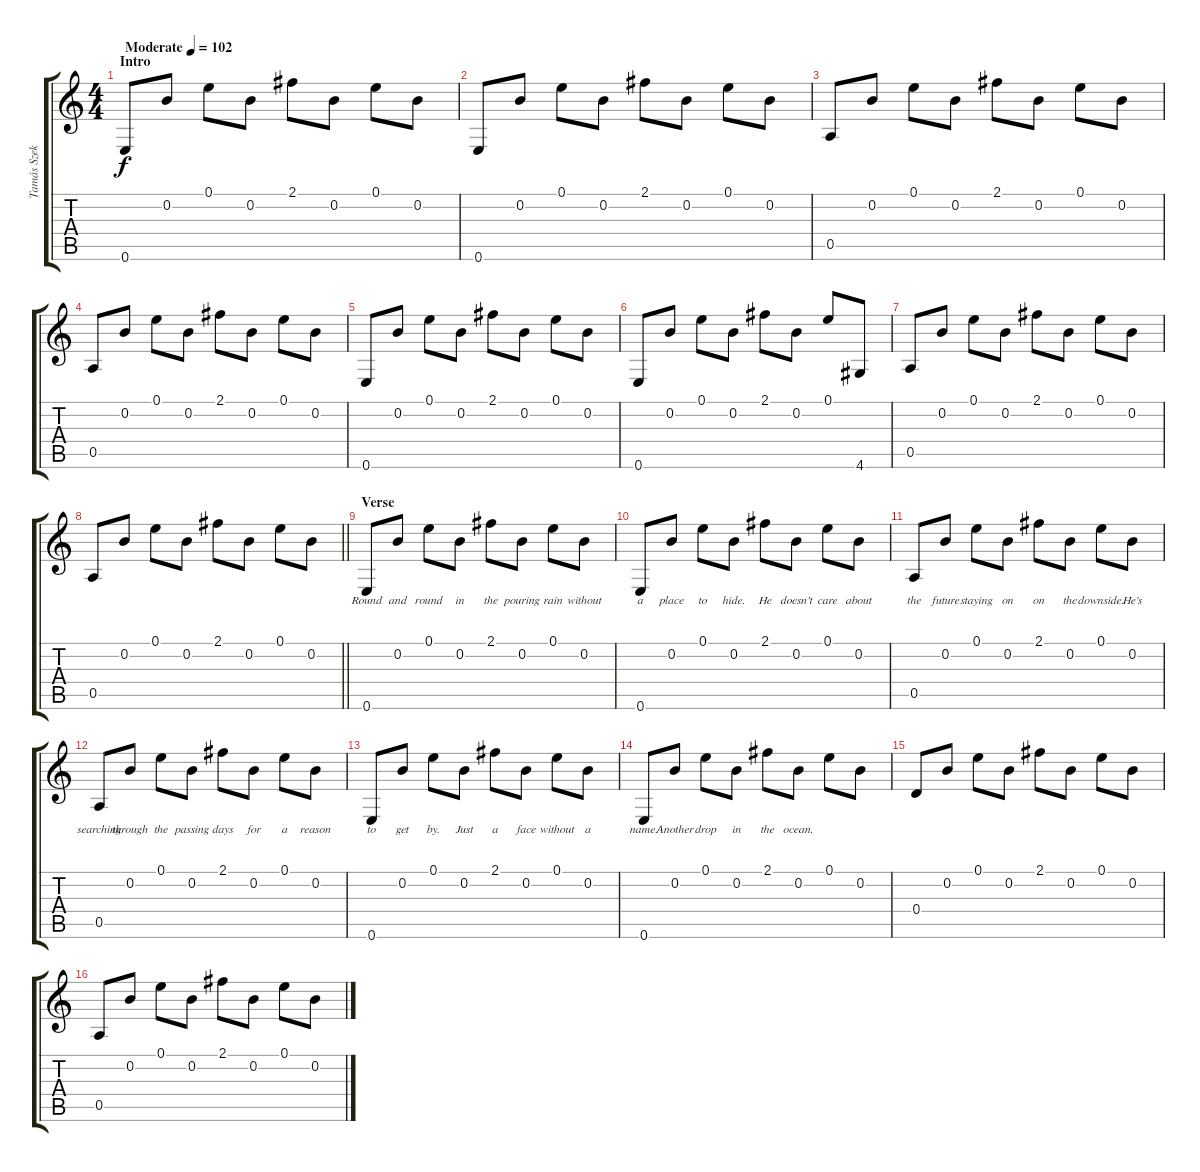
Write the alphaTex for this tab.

\track ("Tamás Szekeres - Acoustic (Left)" "Tamás Szek") {instrument acousticguitarsteel}
\staff {score tabs}
\tuning (E4 B3 G3 D3 A2 E2) {hide}
\ts (4 4)
\section ("" "Intro")
\tempo (102 "Moderate")
\clef g2
\ks c
0.6.8{dy f instrument acousticguitarsteel} 0.2.8 0.1.8 0.2.8 2.1.8 0.2.8 0.1.8 0.2.8 |
0.6.8 0.2.8 0.1.8 0.2.8 2.1.8 0.2.8 0.1.8 0.2.8 |
0.5.8 0.2.8 0.1.8 0.2.8 2.1.8 0.2.8 0.1.8 0.2.8 |
0.5.8 0.2.8 0.1.8 0.2.8 2.1.8 0.2.8 0.1.8 0.2.8 |
0.6.8 0.2.8 0.1.8 0.2.8 2.1.8 0.2.8 0.1.8 0.2.8 |
0.6.8 0.2.8 0.1.8 0.2.8 2.1.8 0.2.8 0.1.8 4.6.8 |
0.5.8 0.2.8 0.1.8 0.2.8 2.1.8 0.2.8 0.1.8 0.2.8 |
\barLineRight lightlight
0.5.8 0.2.8 0.1.8 0.2.8 2.1.8 0.2.8 0.1.8 0.2.8 |
\section ("" "Verse")
0.6.8{lyrics (0 "Round") lyrics (1 "") lyrics (2 "") lyrics (3 "") lyrics (4 "")} 0.2.8{lyrics (0 "and") lyrics (1 "") lyrics (2 "") lyrics (3 "") lyrics (4 "")} 0.1.8{lyrics (0 "round") lyrics (1 "") lyrics (2 "") lyrics (3 "") lyrics (4 "")} 0.2.8{lyrics (0 "in") lyrics (1 "") lyrics (2 "") lyrics (3 "") lyrics (4 "")} 2.1.8{lyrics (0 "the") lyrics (1 "") lyrics (2 "") lyrics (3 "") lyrics (4 "")} 0.2.8{lyrics (0 "pouring") lyrics (1 "") lyrics (2 "") lyrics (3 "") lyrics (4 "")} 0.1.8{lyrics (0 "rain") lyrics (1 "") lyrics (2 "") lyrics (3 "") lyrics (4 "")} 0.2.8{lyrics (0 "without") lyrics (1 "") lyrics (2 "") lyrics (3 "") lyrics (4 "")} |
0.6.8{lyrics (0 "a") lyrics (1 "") lyrics (2 "") lyrics (3 "") lyrics (4 "")} 0.2.8{lyrics (0 "place") lyrics (1 "") lyrics (2 "") lyrics (3 "") lyrics (4 "")} 0.1.8{lyrics (0 "to") lyrics (1 "") lyrics (2 "") lyrics (3 "") lyrics (4 "")} 0.2.8{lyrics (0 "hide.") lyrics (1 "") lyrics (2 "") lyrics (3 "") lyrics (4 "")} 2.1.8{lyrics (0 "He") lyrics (1 "") lyrics (2 "") lyrics (3 "") lyrics (4 "")} 0.2.8{lyrics (0 "doesn’t") lyrics (1 "") lyrics (2 "") lyrics (3 "") lyrics (4 "")} 0.1.8{lyrics (0 "care") lyrics (1 "") lyrics (2 "") lyrics (3 "") lyrics (4 "")} 0.2.8{lyrics (0 "about") lyrics (1 "") lyrics (2 "") lyrics (3 "") lyrics (4 "")} |
0.5.8{lyrics (0 "the") lyrics (1 "") lyrics (2 "") lyrics (3 "") lyrics (4 "")} 0.2.8{lyrics (0 "future") lyrics (1 "") lyrics (2 "") lyrics (3 "") lyrics (4 "")} 0.1.8{lyrics (0 "staying") lyrics (1 "") lyrics (2 "") lyrics (3 "") lyrics (4 "")} 0.2.8{lyrics (0 "on") lyrics (1 "") lyrics (2 "") lyrics (3 "") lyrics (4 "")} 2.1.8{lyrics (0 "on") lyrics (1 "") lyrics (2 "") lyrics (3 "") lyrics (4 "")} 0.2.8{lyrics (0 "the") lyrics (1 "") lyrics (2 "") lyrics (3 "") lyrics (4 "")} 0.1.8{lyrics (0 "downside.") lyrics (1 "") lyrics (2 "") lyrics (3 "") lyrics (4 "")} 0.2.8{lyrics (0 "He’s") lyrics (1 "") lyrics (2 "") lyrics (3 "") lyrics (4 "")} |
0.5.8{lyrics (0 "searching") lyrics (1 "") lyrics (2 "") lyrics (3 "") lyrics (4 "")} 0.2.8{lyrics (0 "through") lyrics (1 "") lyrics (2 "") lyrics (3 "") lyrics (4 "")} 0.1.8{lyrics (0 "the") lyrics (1 "") lyrics (2 "") lyrics (3 "") lyrics (4 "")} 0.2.8{lyrics (0 "passing") lyrics (1 "") lyrics (2 "") lyrics (3 "") lyrics (4 "")} 2.1.8{lyrics (0 "days") lyrics (1 "") lyrics (2 "") lyrics (3 "") lyrics (4 "")} 0.2.8{lyrics (0 "for") lyrics (1 "") lyrics (2 "") lyrics (3 "") lyrics (4 "")} 0.1.8{lyrics (0 "a") lyrics (1 "") lyrics (2 "") lyrics (3 "") lyrics (4 "")} 0.2.8{lyrics (0 "reason") lyrics (1 "") lyrics (2 "") lyrics (3 "") lyrics (4 "")} |
0.6.8{lyrics (0 "to") lyrics (1 "") lyrics (2 "") lyrics (3 "") lyrics (4 "")} 0.2.8{lyrics (0 "get") lyrics (1 "") lyrics (2 "") lyrics (3 "") lyrics (4 "")} 0.1.8{lyrics (0 "by.") lyrics (1 "") lyrics (2 "") lyrics (3 "") lyrics (4 "")} 0.2.8{lyrics (0 "Just") lyrics (1 "") lyrics (2 "") lyrics (3 "") lyrics (4 "")} 2.1.8{lyrics (0 "a") lyrics (1 "") lyrics (2 "") lyrics (3 "") lyrics (4 "")} 0.2.8{lyrics (0 "face") lyrics (1 "") lyrics (2 "") lyrics (3 "") lyrics (4 "")} 0.1.8{lyrics (0 "without") lyrics (1 "") lyrics (2 "") lyrics (3 "") lyrics (4 "")} 0.2.8{lyrics (0 "a") lyrics (1 "") lyrics (2 "") lyrics (3 "") lyrics (4 "")} |
0.6.8{lyrics (0 "name.") lyrics (1 "") lyrics (2 "") lyrics (3 "") lyrics (4 "")} 0.2.8{lyrics (0 "Another") lyrics (1 "") lyrics (2 "") lyrics (3 "") lyrics (4 "")} 0.1.8{lyrics (0 "drop") lyrics (1 "") lyrics (2 "") lyrics (3 "") lyrics (4 "")} 0.2.8{lyrics (0 "in") lyrics (1 "") lyrics (2 "") lyrics (3 "") lyrics (4 "")} 2.1.8{lyrics (0 "the") lyrics (1 "") lyrics (2 "") lyrics (3 "") lyrics (4 "")} 0.2.8{lyrics (0 "ocean.") lyrics (1 "") lyrics (2 "") lyrics (3 "") lyrics (4 "")} 0.1.8 0.2.8 |
0.4.8 0.2.8 0.1.8 0.2.8 2.1.8 0.2.8 0.1.8 0.2.8 |
0.5.8 0.2.8 0.1.8 0.2.8 2.1.8 0.2.8 0.1.8 0.2.8
